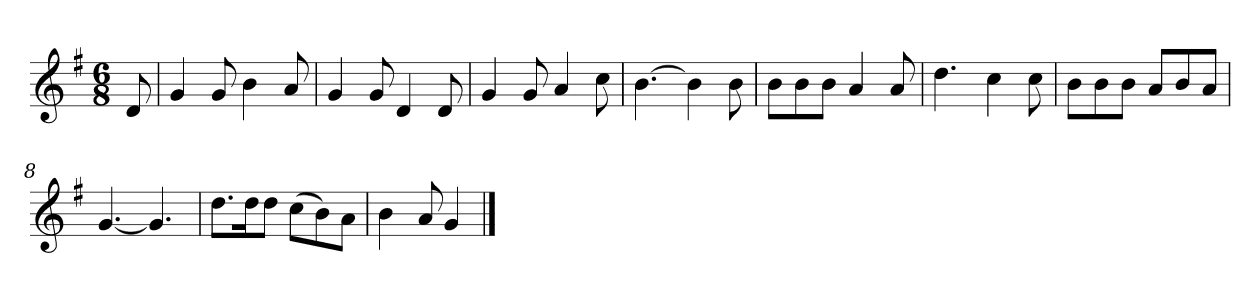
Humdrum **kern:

**kern
*part1
*staff1
*k[f#]
*M6/8
*MM120
=
8d
=1
4g
8g
4b
8a
=2
4g
8g
4d
8d
=3
4g
8g
4a
8cc
=4
[4.b
4b]
8b
=5
8bL
8b
8bJ
4a
8a
=6
4.dd
4cc
8cc
=7
8bL
8b
8bJ
8aL
8b
8aJ
=8
[4.g
4.g]
=9
8.ddL
16ddK
8ddJ
(8ccL
8b)
8aJ
=10
4b
8a
4g
==
*-
